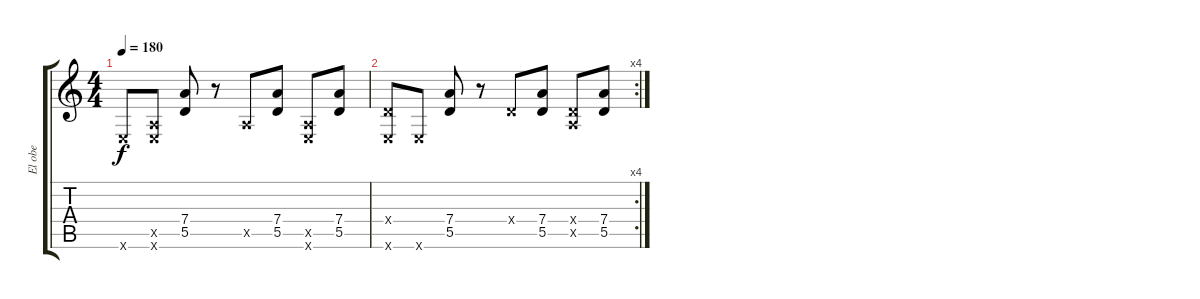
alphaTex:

\track ("El obe" "El obe") {instrument overdrivenguitar}
\staff {score tabs}
\tuning (E4 B3 G3 D3 A2 E2) {hide}
\ts (4 4)
\tempo 180
\clef g2
\ks c
0.6{x}.8{dy f} (0.5{x} 0.6{x}).8 (7.4 5.5).8 r.8 0.5{x}.8 (7.4 5.5).8 (0.5{x} 0.6{x}).8 (7.4 5.5).8 |
\rc 4
(0.4{x} 0.6{x}).8 0.6{x}.8 (7.4 5.5).8 r.8 0.4{x}.8 (7.4 5.5).8 (0.4{x} 0.5{x}).8 (7.4 5.5).8
